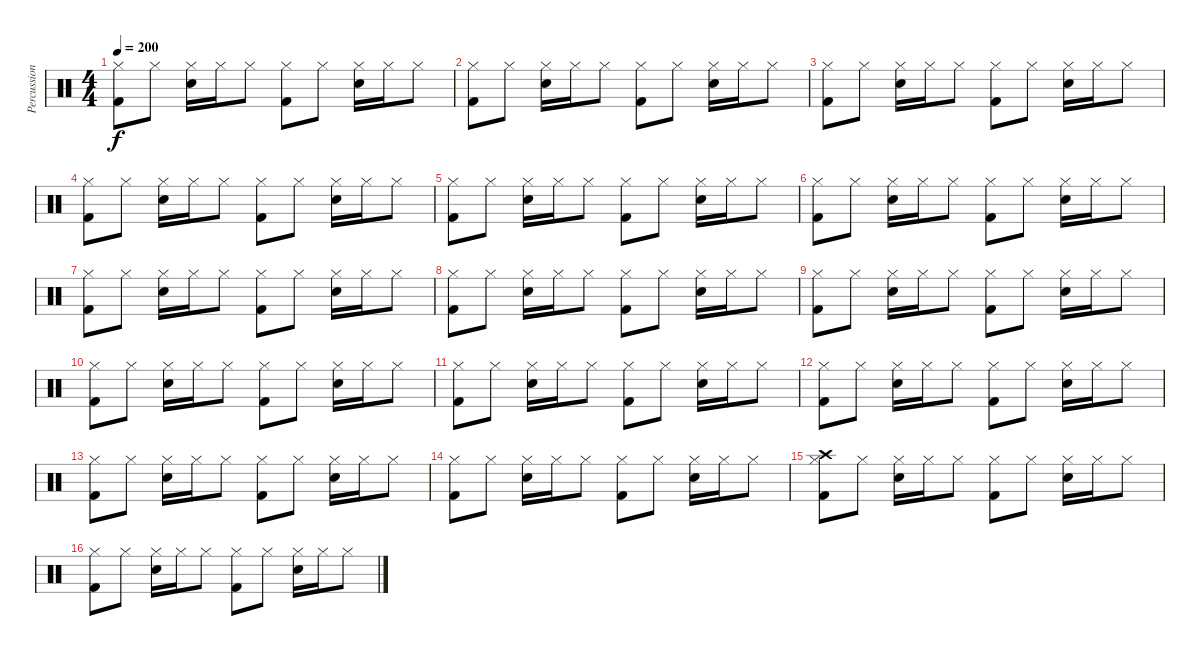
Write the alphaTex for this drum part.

\track ("Percussions" "Percussion") {instrument percussion}
\staff {score}
\articulation defaults
\ts (4 4)
\tempo 200
\clef neutral
\ks c
("Kick (hit) 2" "Hi-Hat (closed)").8{dy f} "Hi-Hat (closed)".8 ("Snare (hit) 2" "Hi-Hat (closed)").16 "Hi-Hat (closed)".16 "Hi-Hat (closed)".8 ("Kick (hit) 2" "Hi-Hat (closed)").8 "Hi-Hat (closed)".8 ("Snare (hit) 2" "Hi-Hat (closed)").16 "Hi-Hat (closed)".16 "Hi-Hat (closed)".8 |
("Kick (hit) 2" "Hi-Hat (closed)").8 "Hi-Hat (closed)".8 ("Snare (hit) 2" "Hi-Hat (closed)").16 "Hi-Hat (closed)".16 "Hi-Hat (closed)".8 ("Kick (hit) 2" "Hi-Hat (closed)").8 "Hi-Hat (closed)".8 ("Snare (hit) 2" "Hi-Hat (closed)").16 "Hi-Hat (closed)".16 "Hi-Hat (closed)".8 |
("Kick (hit) 2" "Hi-Hat (closed)").8 "Hi-Hat (closed)".8 ("Snare (hit) 2" "Hi-Hat (closed)").16 "Hi-Hat (closed)".16 "Hi-Hat (closed)".8 ("Kick (hit) 2" "Hi-Hat (closed)").8 "Hi-Hat (closed)".8 ("Snare (hit) 2" "Hi-Hat (closed)").16 "Hi-Hat (closed)".16 "Hi-Hat (closed)".8 |
("Kick (hit) 2" "Hi-Hat (closed)").8 "Hi-Hat (closed)".8 ("Snare (hit) 2" "Hi-Hat (closed)").16 "Hi-Hat (closed)".16 "Hi-Hat (closed)".8 ("Kick (hit) 2" "Hi-Hat (closed)").8 "Hi-Hat (closed)".8 ("Snare (hit) 2" "Hi-Hat (closed)").16 "Hi-Hat (closed)".16 "Hi-Hat (closed)".8 |
("Kick (hit) 2" "Hi-Hat (closed)").8 "Hi-Hat (closed)".8 ("Snare (hit) 2" "Hi-Hat (closed)").16 "Hi-Hat (closed)".16 "Hi-Hat (closed)".8 ("Kick (hit) 2" "Hi-Hat (closed)").8 "Hi-Hat (closed)".8 ("Snare (hit) 2" "Hi-Hat (closed)").16 "Hi-Hat (closed)".16 "Hi-Hat (closed)".8 |
("Kick (hit) 2" "Hi-Hat (closed)").8 "Hi-Hat (closed)".8 ("Snare (hit) 2" "Hi-Hat (closed)").16 "Hi-Hat (closed)".16 "Hi-Hat (closed)".8 ("Kick (hit) 2" "Hi-Hat (closed)").8 "Hi-Hat (closed)".8 ("Snare (hit) 2" "Hi-Hat (closed)").16 "Hi-Hat (closed)".16 "Hi-Hat (closed)".8 |
("Kick (hit) 2" "Hi-Hat (closed)").8 "Hi-Hat (closed)".8 ("Snare (hit) 2" "Hi-Hat (closed)").16 "Hi-Hat (closed)".16 "Hi-Hat (closed)".8 ("Kick (hit) 2" "Hi-Hat (closed)").8 "Hi-Hat (closed)".8 ("Snare (hit) 2" "Hi-Hat (closed)").16 "Hi-Hat (closed)".16 "Hi-Hat (closed)".8 |
("Kick (hit) 2" "Hi-Hat (closed)").8 "Hi-Hat (closed)".8 ("Snare (hit) 2" "Hi-Hat (closed)").16 "Hi-Hat (closed)".16 "Hi-Hat (closed)".8 ("Kick (hit) 2" "Hi-Hat (closed)").8 "Hi-Hat (closed)".8 ("Snare (hit) 2" "Hi-Hat (closed)").16 "Hi-Hat (closed)".16 "Hi-Hat (closed)".8 |
("Kick (hit) 2" "Hi-Hat (closed)").8 "Hi-Hat (closed)".8 ("Snare (hit) 2" "Hi-Hat (closed)").16 "Hi-Hat (closed)".16 "Hi-Hat (closed)".8 ("Kick (hit) 2" "Hi-Hat (closed)").8 "Hi-Hat (closed)".8 ("Snare (hit) 2" "Hi-Hat (closed)").16 "Hi-Hat (closed)".16 "Hi-Hat (closed)".8 |
("Kick (hit) 2" "Hi-Hat (closed)").8 "Hi-Hat (closed)".8 ("Snare (hit) 2" "Hi-Hat (closed)").16 "Hi-Hat (closed)".16 "Hi-Hat (closed)".8 ("Kick (hit) 2" "Hi-Hat (closed)").8 "Hi-Hat (closed)".8 ("Snare (hit) 2" "Hi-Hat (closed)").16 "Hi-Hat (closed)".16 "Hi-Hat (closed)".8 |
("Kick (hit) 2" "Hi-Hat (closed)").8 "Hi-Hat (closed)".8 ("Snare (hit) 2" "Hi-Hat (closed)").16 "Hi-Hat (closed)".16 "Hi-Hat (closed)".8 ("Kick (hit) 2" "Hi-Hat (closed)").8 "Hi-Hat (closed)".8 ("Snare (hit) 2" "Hi-Hat (closed)").16 "Hi-Hat (closed)".16 "Hi-Hat (closed)".8 |
("Kick (hit) 2" "Hi-Hat (closed)").8 "Hi-Hat (closed)".8 ("Snare (hit) 2" "Hi-Hat (closed)").16 "Hi-Hat (closed)".16 "Hi-Hat (closed)".8 ("Kick (hit) 2" "Hi-Hat (closed)").8 "Hi-Hat (closed)".8 ("Snare (hit) 2" "Hi-Hat (closed)").16 "Hi-Hat (closed)".16 "Hi-Hat (closed)".8 |
("Kick (hit) 2" "Hi-Hat (closed)").8 "Hi-Hat (closed)".8 ("Snare (hit) 2" "Hi-Hat (closed)").16 "Hi-Hat (closed)".16 "Hi-Hat (closed)".8 ("Kick (hit) 2" "Hi-Hat (closed)").8 "Hi-Hat (closed)".8 ("Snare (hit) 2" "Hi-Hat (closed)").16 "Hi-Hat (closed)".16 "Hi-Hat (closed)".8 |
("Kick (hit) 2" "Hi-Hat (closed)").8 "Hi-Hat (closed)".8 ("Snare (hit) 2" "Hi-Hat (closed)").16 "Hi-Hat (closed)".16 "Hi-Hat (closed)".8 ("Kick (hit) 2" "Hi-Hat (closed)").8 "Hi-Hat (closed)".8 ("Snare (hit) 2" "Hi-Hat (closed)").16 "Hi-Hat (closed)".16 "Hi-Hat (closed)".8 |
("Kick (hit) 2" "Hi-Hat (closed)" "Crash high (hit)").8 "Hi-Hat (closed)".8 ("Snare (hit) 2" "Hi-Hat (closed)").16 "Hi-Hat (closed)".16 "Hi-Hat (closed)".8 ("Kick (hit) 2" "Hi-Hat (closed)").8 "Hi-Hat (closed)".8 ("Snare (hit) 2" "Hi-Hat (closed)").16 "Hi-Hat (closed)".16 "Hi-Hat (closed)".8 |
("Kick (hit) 2" "Hi-Hat (closed)").8 "Hi-Hat (closed)".8 ("Snare (hit) 2" "Hi-Hat (closed)").16 "Hi-Hat (closed)".16 "Hi-Hat (closed)".8 ("Kick (hit) 2" "Hi-Hat (closed)").8 "Hi-Hat (closed)".8 ("Snare (hit) 2" "Hi-Hat (closed)").16 "Hi-Hat (closed)".16 "Hi-Hat (closed)".8
